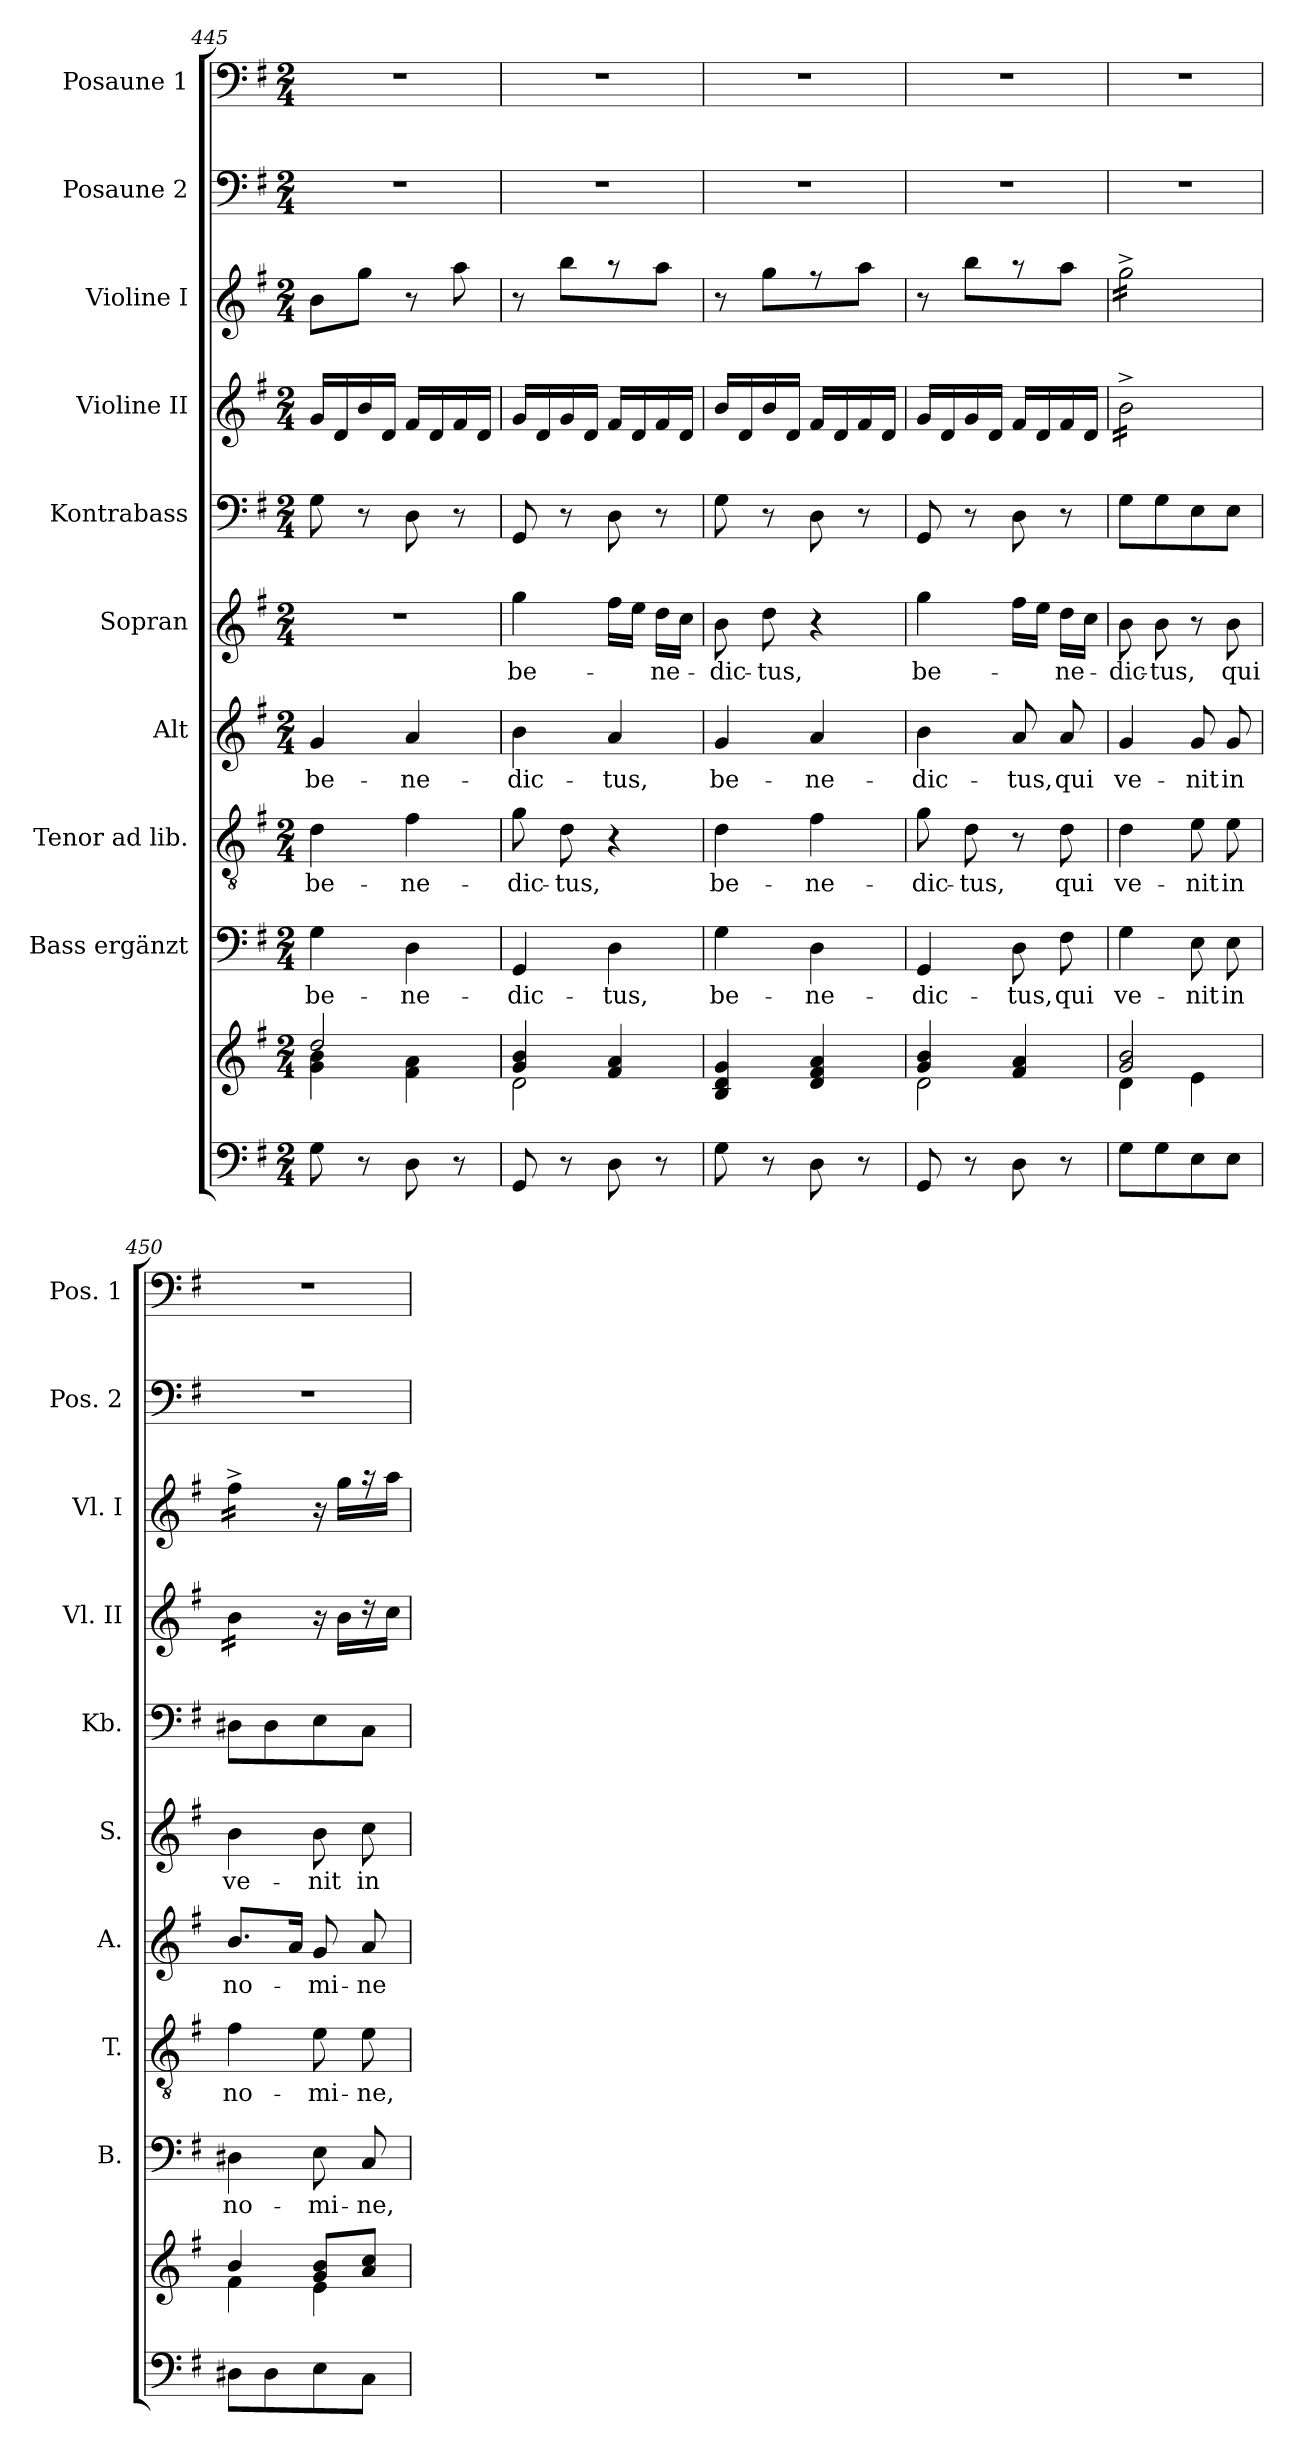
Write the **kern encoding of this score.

**kern	**kern	**kern	**text	**kern	**text	**kern	**text	**kern	**text	**kern	**kern	**kern	**kern	**kern
*part10	*part10	*part9	*part9	*part8	*part8	*part7	*part7	*part6	*part6	*part5	*part4	*part3	*part2	*part1
*staff11	*staff10	*staff9	*staff9	*staff8	*staff8	*staff7	*staff7	*staff6	*staff6	*staff5	*staff4	*staff3	*staff2	*staff1
*	*	*I"Bass ergänzt	*	*I"Tenor ad lib.	*	*I"Alt	*	*I"Sopran	*	*I"Kontrabass	*I"Violine II	*I"Violine I	*I"Posaune 2	*I"Posaune 1
*	*	*I'B.	*	*I'T.	*	*I'A.	*	*I'S.	*	*I'Kb.	*I'Vl. II	*I'Vl. I	*I'Pos. 2	*I'Pos. 1
*clefF4	*clefG2	*clefF4	*	*clefGv2	*	*clefG2	*	*clefG2	*	*clefF4	*clefG2	*clefG2	*clefF4	*clefF4
*	*	*	*	*	*	*	*	*	*	*ITrd7c12	*	*	*	*
*k[f#]	*k[f#]	*k[f#]	*	*k[f#]	*	*k[f#]	*	*k[f#]	*	*k[f#]	*k[f#]	*k[f#]	*k[f#]	*k[f#]
*G:	*G:	*G:	*	*G:	*	*G:	*	*G:	*	*G:	*G:	*G:	*G:	*G:
*M2/4	*M2/4	*M2/4	*	*M2/4	*	*M2/4	*	*M2/4	*	*M2/4	*M2/4	*M2/4	*M2/4	*M2/4
=445	=445	=445	=445	=445	=445	=445	=445	=445	=445	=445	=445	=445	=445	=445
*	*^	*	*	*	*	*	*	*	*	*	*	*	*	*
!	!	!	!	!LO:LY:b	!	!LO:LY:b	!	!LO:LY:b	!	!	!	!	!	!	!
8G\	2dd/	4g\ 4b\	4G\	be-	4d\	be-	4g/	be-	2r	.	8GG\	16g/LL	8b\L	2r	2r
.	.	.	.	.	.	.	.	.	.	.	.	16d/	.	.	.
8r	.	.	.	.	.	.	.	.	.	.	8r	16b/	8gg\J	.	.
.	.	.	.	.	.	.	.	.	.	.	.	16d/JJ	.	.	.
!	!	!	!	!LO:LY:b	!	!LO:LY:b	!	!LO:LY:b	!	!	!	!	!	!	!
8D\	.	4f#\ 4a\	4D\	-ne-	4f#\	-ne-	4a/	-ne-	.	.	8DD\	16f#/LL	8r	.	.
.	.	.	.	.	.	.	.	.	.	.	.	16d/	.	.	.
8r	.	.	.	.	.	.	.	.	.	.	8r	16f#/	8aa\	.	.
.	.	.	.	.	.	.	.	.	.	.	.	16d/JJ	.	.	.
=446	=446	=446	=446	=446	=446	=446	=446	=446	=446	=446	=446	=446	=446	=446	=446
!	!	!	!	!LO:LY:b	!	!LO:LY:b	!	!LO:LY:b	!	!LO:LY:b	!	!	!	!	!
8GG/	4g/ 4b/	2d\	4GG/	-dic-	8g\	-dic-	4b\	-dic-	4gg\	be-	8GGG/	16g/LL	8r	2r	2r
.	.	.	.	.	.	.	.	.	.	.	.	16d/	.	.	.
!	!	!	!	!	!	!LO:LY:b	!	!	!	!	!	!	!	!	!
8r	.	.	.	.	8d\	-tus,	.	.	.	.	8r	16g/	8bb\L	.	.
.	.	.	.	.	.	.	.	.	.	.	.	16d/JJ	.	.	.
!	!	!	!	!LO:LY:b	!	!	!	!LO:LY:b	!	!	!	!	!	!	!
8D\	4f#/ 4a/	.	4D\	-tus,	4r	.	4a/	-tus,	16ff#\LL	.	8DD\	16f#/LL	8r	.	.
.	.	.	.	.	.	.	.	.	16ee\JJ	.	.	16d/	.	.	.
!	!	!	!	!	!	!	!	!	!	!LO:LY:b	!	!	!	!	!
8r	.	.	.	.	.	.	.	.	16dd\LL	-ne-	8r	16f#/	8aa\J	.	.
.	.	.	.	.	.	.	.	.	16cc\JJ	.	.	16d/JJ	.	.	.
*	*v	*v	*	*	*	*	*	*	*	*	*	*	*	*	*
=447	=447	=447	=447	=447	=447	=447	=447	=447	=447	=447	=447	=447	=447	=447
!	!	!	!LO:LY:b	!	!LO:LY:b	!	!LO:LY:b	!	!LO:LY:b	!	!	!	!	!
8G\	4B/ 4d/ 4g/	4G\	be-	4d\	be-	4g/	be-	8b\	-dic-	8GG\	16b/LL	8r	2r	2r
.	.	.	.	.	.	.	.	.	.	.	16d/	.	.	.
!	!	!	!	!	!	!	!	!	!LO:LY:b	!	!	!	!	!
8r	.	.	.	.	.	.	.	8dd\	-tus,	8r	16b/	8gg\L	.	.
.	.	.	.	.	.	.	.	.	.	.	16d/JJ	.	.	.
!	!	!	!LO:LY:b	!	!LO:LY:b	!	!LO:LY:b	!	!	!	!	!	!	!
8D\	4d/ 4f#/ 4a/	4D\	-ne-	4f#\	-ne-	4a/	-ne-	4r	.	8DD\	16f#/LL	8r	.	.
.	.	.	.	.	.	.	.	.	.	.	16d/	.	.	.
8r	.	.	.	.	.	.	.	.	.	8r	16f#/	8aa\J	.	.
.	.	.	.	.	.	.	.	.	.	.	16d/JJ	.	.	.
=448	=448	=448	=448	=448	=448	=448	=448	=448	=448	=448	=448	=448	=448	=448
*	*^	*	*	*	*	*	*	*	*	*	*	*	*	*
!	!	!	!	!LO:LY:b	!	!LO:LY:b	!	!LO:LY:b	!	!LO:LY:b	!	!	!	!	!
8GG/	4g/ 4b/	2d\	4GG/	-dic-	8g\	-dic-	4b\	-dic-	4gg\	be-	8GGG/	16g/LL	8r	2r	2r
.	.	.	.	.	.	.	.	.	.	.	.	16d/	.	.	.
!	!	!	!	!	!	!LO:LY:b	!	!	!	!	!	!	!	!	!
8r	.	.	.	.	8d\	-tus,	.	.	.	.	8r	16g/	8bb\L	.	.
.	.	.	.	.	.	.	.	.	.	.	.	16d/JJ	.	.	.
!	!	!	!	!LO:LY:b	!	!	!	!LO:LY:b	!	!	!	!	!	!	!
8D\	4f#/ 4a/	.	8D\	-tus,	8r	.	8a/	-tus,	16ff#\LL	.	8DD\	16f#/LL	8r	.	.
.	.	.	.	.	.	.	.	.	16ee\JJ	.	.	16d/	.	.	.
!	!	!	!	!LO:LY:b	!	!LO:LY:b	!	!LO:LY:b	!	!LO:LY:b	!	!	!	!	!
8r	.	.	8F#\	qui	8d\	qui	8a/	qui	16dd\LL	-ne-	8r	16f#/	8aa\J	.	.
.	.	.	.	.	.	.	.	.	16cc\JJ	.	.	16d/JJ	.	.	.
!!LO:PB:g=z
=449	=449	=449	=449	=449	=449	=449	=449	=449	=449	=449	=449	=449	=449	=449	=449
!	!	!	!	!LO:LY:b	!	!LO:LY:b	!	!LO:LY:b	!	!LO:LY:b	!	!	!	!	!
*	*	*	*	*	*	*	*	*	*	*	*	*tremolo	*	*	*
*	*	*	*	*	*	*	*	*	*	*	*	*	*tremolo	*	*
8G\L	2g/ 2b/	4d\	4G\	ve-	4d\	ve-	4g/	ve-	8b\	-dic-	8GG\L	16b^>\LL	16gg^>\LL	2r	2r
.	.	.	.	.	.	.	.	.	.	.	.	16b^>\	16gg^>\	.	.
!	!	!	!	!	!	!	!	!	!	!LO:LY:b	!	!	!	!	!
8G\	.	.	.	.	.	.	.	.	8b\	-tus,	8GG\	16b^>\	16gg^>\	.	.
.	.	.	.	.	.	.	.	.	.	.	.	16b^>\	16gg^>\	.	.
!	!	!	!	!LO:LY:b	!	!LO:LY:b	!	!LO:LY:b	!	!	!	!	!	!	!
8E\	.	4e\	8E\	-nit	8e\	-nit	8g/	-nit	8r	.	8EE\	16b^>\	16gg^>\	.	.
.	.	.	.	.	.	.	.	.	.	.	.	16b^>\	16gg^>\	.	.
!	!	!	!	!LO:LY:b	!	!LO:LY:b	!	!LO:LY:b	!	!LO:LY:b	!	!	!	!	!
8E\J	.	.	8E\	in	8e\	in	8g/	in	8b\	qui	8EE\J	16b^>\	16gg^>\	.	.
.	.	.	.	.	.	.	.	.	.	.	.	16b^>\JJ	16gg^>\JJ	.	.
=450	=450	=450	=450	=450	=450	=450	=450	=450	=450	=450	=450	=450	=450	=450	=450
!	!	!	!	!LO:LY:b	!	!LO:LY:b	!	!LO:LY:b	!	!LO:LY:b	!	!	!	!	!
8D#X\L	4b/	4f#\	4D#X\	no-	4f#\	no-	8.b/L	no-	4b\	ve-	8DD#X\L	16b\LL	16ff#^>\LL	2r	2r
.	.	.	.	.	.	.	.	.	.	.	.	16b\	16ff#^>\	.	.
8D#\	.	.	.	.	.	.	.	.	.	.	8DD#\	16b\	16ff#^>\	.	.
.	.	.	.	.	.	.	16a/Jk	.	.	.	.	16b\JJ	16ff#^>\JJ	.	.
*	*	*	*	*	*	*	*	*	*	*	*	*	*Xtremolo	*	*
*	*	*	*	*	*	*	*	*	*	*	*	*Xtremolo	*	*	*
!	!	!	!	!LO:LY:b	!	!LO:LY:b	!	!LO:LY:b	!	!LO:LY:b	!	!	!	!	!
8E\	8g/ 8b/L	4e\	8E\	-mi-	8e\	-mi-	8g/	-mi-	8b\	-nit	8EE\	16r	16r	.	.
.	.	.	.	.	.	.	.	.	.	.	.	16b\KL	16gg\KL	.	.
!	!	!	!	!LO:LY:b	!	!LO:LY:b	!	!LO:LY:b	!	!LO:LY:b	!	!	!	!	!
8C\J	8a/ 8cc/J	.	8C/	-ne,	8e\	-ne,	8a/	-ne	8cc\	in	8CC\J	16r	16r	.	.
.	.	.	.	.	.	.	.	.	.	.	.	16cc\Jk	16aa\Jk	.	.
*	*v	*v	*	*	*	*	*	*	*	*	*	*	*	*	*
=	=	=	=	=	=	=	=	=	=	=	=	=	=	=
*-	*-	*-	*-	*-	*-	*-	*-	*-	*-	*-	*-	*-	*-	*-
